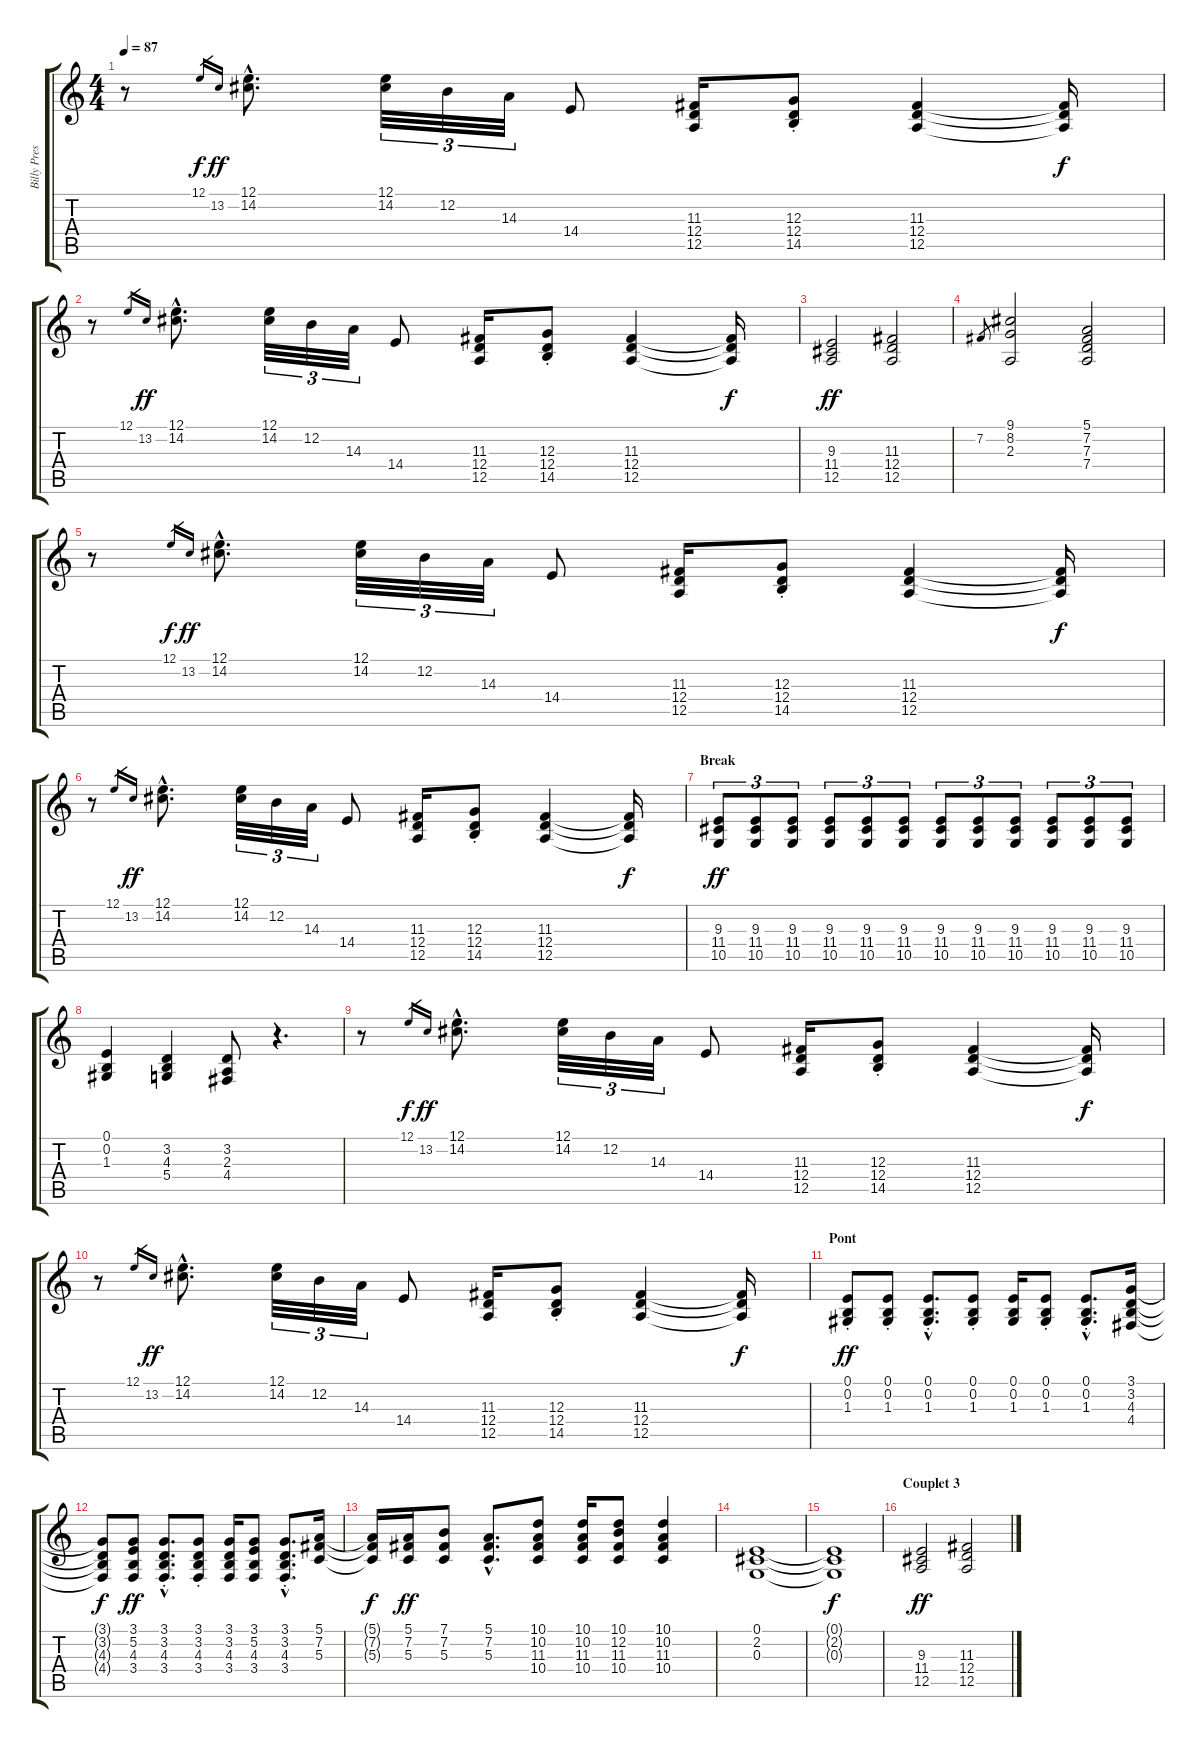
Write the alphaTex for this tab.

\track ("Billy Preston (Piano)" "Billy Pres") {instrument electricpiano1}
\staff {score tabs}
\tuning (E4 B3 G3 D3 A2 E2) {hide}
\ts (4 4)
\tempo 87
\clef g2
\ks c
r.8{dy ff volume 9} 12.1.16{gr dy f} 13.2.16{gr dy ff} (12.1{hac} 14.2{hac}).8{d} (12.1 14.2).32{tu (3 2)} 12.2.32{tu (3 2)} 14.3.32{tu (3 2)} 14.4.8 (11.3 12.4 12.5).16 (12.3{st} 12.4{st} 14.5{st}).8 (11.3 12.4 12.5).4 (11.3{t} 12.4{t} 12.5{t}).16{dy f} |
r.8 12.1.16{gr} 13.2.16{gr dy ff} (12.1{hac} 14.2{hac}).8{d} (12.1 14.2).32{tu (3 2)} 12.2.32{tu (3 2)} 14.3.32{tu (3 2)} 14.4.8 (11.3 12.4 12.5).16 (12.3{st} 12.4{st} 14.5{st}).8 (11.3 12.4 12.5).4 (11.3{t} 12.4{t} 12.5{t}).16{dy f} |
(9.3 11.4 12.5).2{dy ff volume 6} (11.3 12.4 12.5).2 |
7.2.8{gr} (9.1 8.2 2.3).2 (5.1 7.2 7.3 7.4).2 |
r.8{volume 9} 12.1.16{gr dy f} 13.2.16{gr dy ff} (12.1{hac} 14.2{hac}).8{d} (12.1 14.2).32{tu (3 2)} 12.2.32{tu (3 2)} 14.3.32{tu (3 2)} 14.4.8 (11.3 12.4 12.5).16 (12.3{st} 12.4{st} 14.5{st}).8 (11.3 12.4 12.5).4 (11.3{t} 12.4{t} 12.5{t}).16{dy f} |
r.8 12.1.16{gr} 13.2.16{gr dy ff} (12.1{hac} 14.2{hac}).8{d} (12.1 14.2).32{tu (3 2)} 12.2.32{tu (3 2)} 14.3.32{tu (3 2)} 14.4.8 (11.3 12.4 12.5).16 (12.3{st} 12.4{st} 14.5{st}).8 (11.3 12.4 12.5).4 (11.3{t} 12.4{t} 12.5{t}).16{dy f} |
\section ("" "Break")
(9.3 11.4 10.5).8{tu (3 2) dy ff volume 6} (9.3 11.4 10.5).8{tu (3 2)} (9.3 11.4 10.5).8{tu (3 2)} (9.3 11.4 10.5).8{tu (3 2)} (9.3 11.4 10.5).8{tu (3 2)} (9.3 11.4 10.5).8{tu (3 2)} (9.3 11.4 10.5).8{tu (3 2)} (9.3 11.4 10.5).8{tu (3 2)} (9.3 11.4 10.5).8{tu (3 2)} (9.3 11.4 10.5).8{tu (3 2)} (9.3 11.4 10.5).8{tu (3 2)} (9.3 11.4 10.5).8{tu (3 2)} |
(0.1 0.2 1.3).4 (3.2 4.3 5.4).4 (3.2 2.3 4.4).8 r.4{d} |
r.8{volume 9} 12.1.16{gr dy f} 13.2.16{gr dy ff} (12.1{hac} 14.2{hac}).8{d} (12.1 14.2).32{tu (3 2)} 12.2.32{tu (3 2)} 14.3.32{tu (3 2)} 14.4.8 (11.3 12.4 12.5).16 (12.3{st} 12.4{st} 14.5{st}).8 (11.3 12.4 12.5).4 (11.3{t} 12.4{t} 12.5{t}).16{dy f} |
r.8 12.1.16{gr} 13.2.16{gr dy ff} (12.1{hac} 14.2{hac}).8{d} (12.1 14.2).32{tu (3 2)} 12.2.32{tu (3 2)} 14.3.32{tu (3 2)} 14.4.8 (11.3 12.4 12.5).16 (12.3{st} 12.4{st} 14.5{st}).8 (11.3 12.4 12.5).4 (11.3{t} 12.4{t} 12.5{t}).16{dy f} |
\section ("" "Pont")
(0.1{st} 0.2{st} 1.3{st}).8{dy ff volume 6} (0.1{st} 0.2{st} 1.3{st}).8 (0.1{hac st} 0.2{hac st} 1.3{hac st}).8{d} (0.1{st} 0.2{st} 1.3{st}).8 (0.1 0.2 1.3).16 (0.1{st} 0.2{st} 1.3{st}).8 (0.1{hac st} 0.2{hac st} 1.3{hac st}).8{d} (3.1 3.2 4.3 4.4).16 |
(3.1{t} 3.2{t} 4.3{t} 4.4{t}).8{dy f} (3.1 5.2 4.3 3.4).8{dy ff} (3.1{hac st} 3.2{hac st} 4.3{hac st} 3.4{hac st}).8{d} (3.1{st} 3.2{st} 4.3{st} 3.4{st}).8 (3.1 3.2 4.3 3.4).16 (3.1 5.2 4.3 3.4).8 (3.1{hac st} 3.2{hac st} 4.3{hac st} 3.4{hac st}).8{d} (5.1 7.2 5.3).16 |
(5.1{t} 7.2{t} 5.3{t}).16{dy f} (5.1 7.2 5.3).16{dy ff} (7.1 7.2 5.3).8 (5.1{hac} 7.2{hac} 5.3{hac}).8{d} (10.1 10.2 11.3 10.4).8 (10.1 10.2 11.3 10.4).16 (10.1 12.2 11.3 10.4).8 (10.1 10.2 11.3 10.4).4 |
(0.1 2.2 0.3).1 |
(0.1{t} 2.2{t} 0.3{t}).1{dy f} |
\section ("" "Couplet 3")
(9.3 11.4 12.5).2{dy ff} (11.3 12.4 12.5).2
